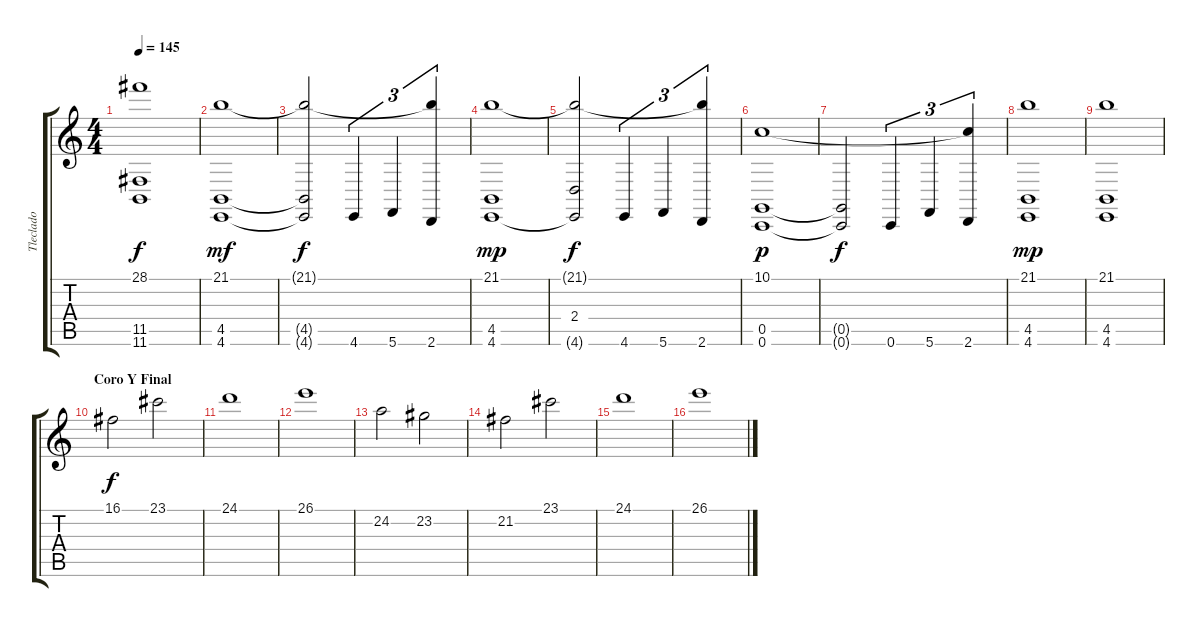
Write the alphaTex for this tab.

\track ("Tleclado" "Tleclado") {instrument stringensemble1}
\staff {score tabs}
\tuning (D4 A3 F3 C3 G2 C2) {hide}
\ts (4 4)
\tempo 145
\clef g2
\ks c
(28.1{t} 11.5{t} 11.6{t}).1{dy f} |
(21.1 4.5 4.6).1{dy mf} |
(21.1{t} 4.5{t} 4.6{t}).2{dy f} 4.6.4{tu (3 2)} 5.6.4{tu (3 2)} (21.1{t} 2.6).4{tu (3 2)} |
(21.1 4.5 4.6).1{dy mp} |
(21.1{t} 2.4 4.6{t}).2{dy f} 4.6.4{tu (3 2)} 5.6.4{tu (3 2)} (21.1{t} 2.6).4{tu (3 2)} |
(10.1 0.5 0.6).1{dy p} |
(0.5{t} 0.6{t}).2{dy f} 0.6.4{tu (3 2)} 5.6.4{tu (3 2)} (10.1{t} 2.6).4{tu (3 2)} |
(21.1 4.5 4.6).1{dy mp} |
(21.1 4.5 4.6).1 |
\section ("" "Coro Y Final")
16.1.2{dy f volume 10} 23.1.2 |
24.1.1 |
26.1.1 |
24.2.2 23.2.2 |
21.2.2{volume 10} 23.1.2 |
24.1.1 |
26.1.1
